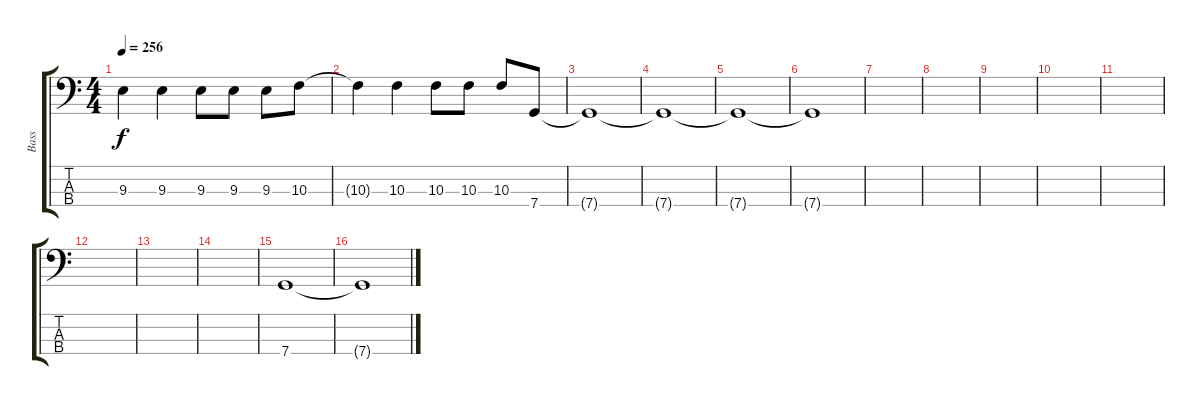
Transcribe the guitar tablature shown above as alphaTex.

\track ("Bass" "Bass") {instrument electricbasspick}
\staff {score tabs}
\tuning (F2 C2 G1 C1) {hide}
\ts (4 4)
\tempo 256
\clef f4
\ks c
9.3{t}.4{dy f} 9.3.4 9.3.8 9.3.8 9.3.8 10.3.8 |
10.3{t}.4 10.3.4 10.3.8 10.3.8 10.3.8 7.4.8 |
7.4{t}.1 |
7.4{t}.1 |
7.4{t}.1 |
7.4{t}.1 |
|
|
|
|
|
|
|
|
7.4.1 |
7.4{t}.1
